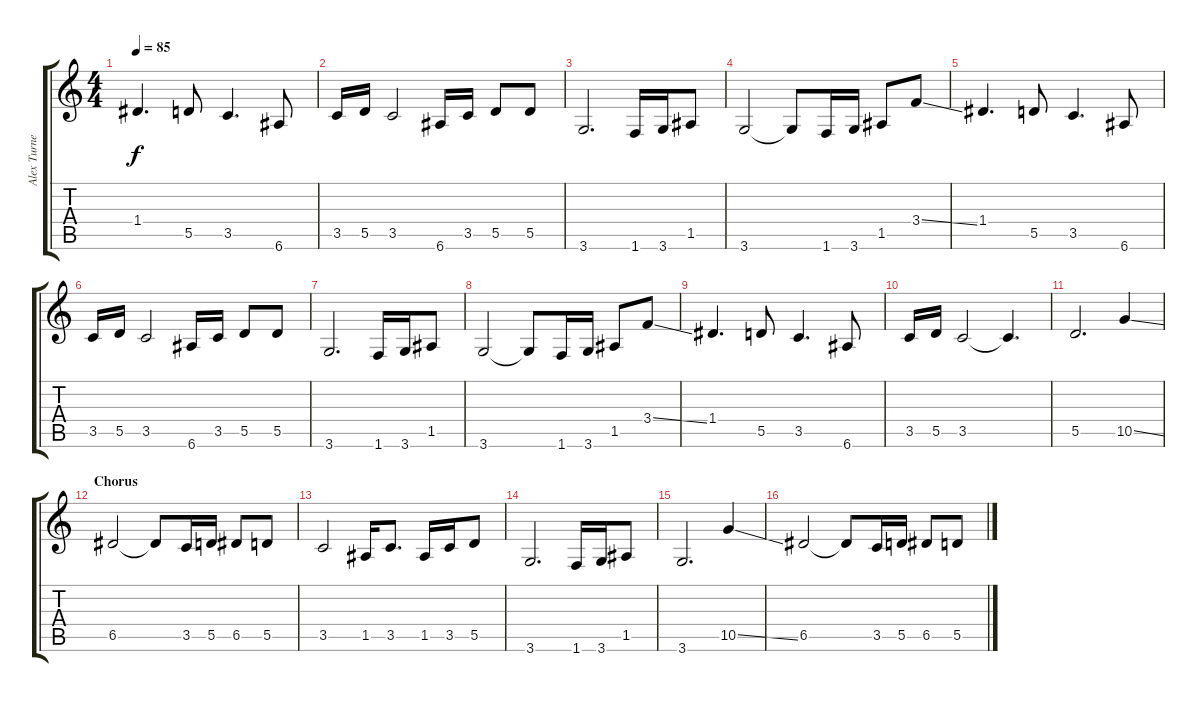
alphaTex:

\track ("Alex Turner - Rhythm Guitar" "Alex Turne") {instrument distortionguitar}
\staff {score tabs}
\tuning (E4 B3 G3 D3 A2 E2) {hide}
\ts (4 4)
\tempo 85
\clef g2
\ks c
1.4.4{d dy f} 5.5.8 3.5.4{d} 6.6.8 |
3.5.16 5.5.16 3.5.2 6.6.16 3.5.16 5.5.8 5.5.8 |
3.6.2{d} 1.6.16 3.6.16 1.5.8 |
3.6.2 3.6{t}.8 1.6.16 3.6.16 1.5.8 3.4{ss}.8 |
1.4.4{d} 5.5.8 3.5.4{d} 6.6.8 |
3.5.16 5.5.16 3.5.2 6.6.16 3.5.16 5.5.8 5.5.8 |
3.6.2{d} 1.6.16 3.6.16 1.5.8 |
3.6.2 3.6{t}.8 1.6.16 3.6.16 1.5.8 3.4{ss}.8 |
1.4.4{d} 5.5.8 3.5.4{d} 6.6.8 |
3.5.16 5.5.16 3.5.2 3.5{t}.4{d} |
5.5.2{d} 10.5{ss}.4 |
\section ("" "Chorus")
6.5.2 6.5{t}.8 3.5.16 5.5.16 6.5.8 5.5.8 |
3.5.2 1.5.16 3.5.8{d} 1.5.16 3.5.16 5.5.8 |
3.6.2{d} 1.6.16 3.6.16 1.5.8 |
3.6.2{d} 10.5{ss}.4 |
6.5.2 6.5{t}.8 3.5.16 5.5.16 6.5.8 5.5.8
